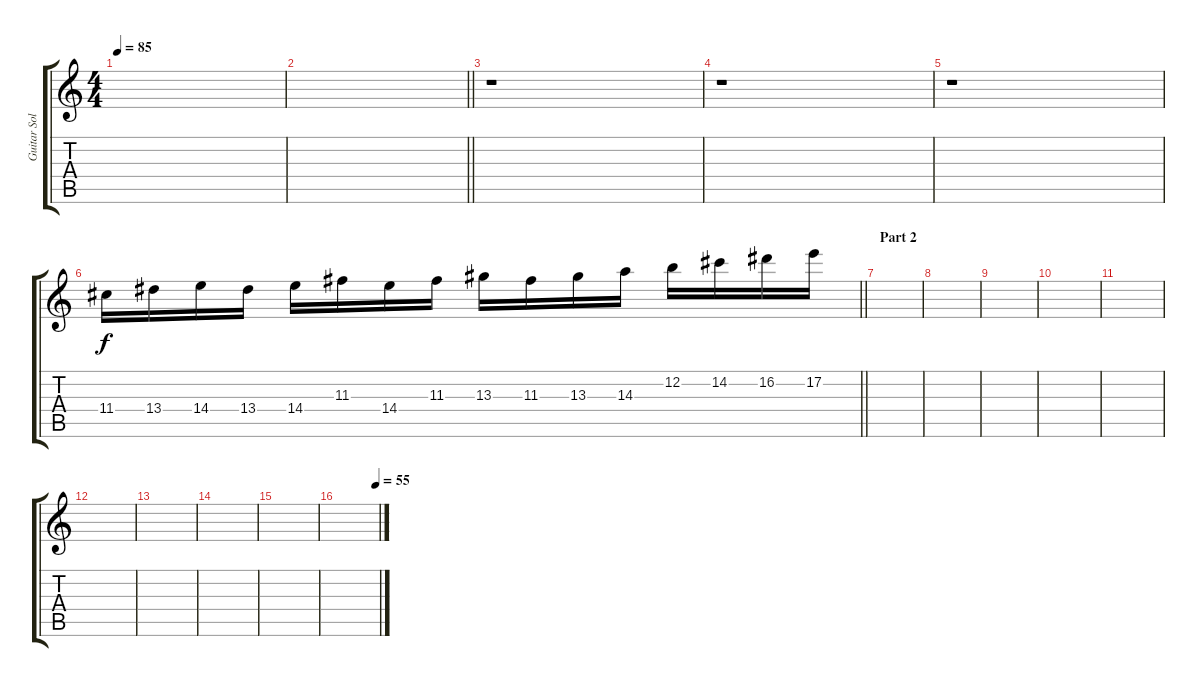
\track ("Guitar Solo" "Guitar Sol") {instrument distortionguitar}
\staff {score tabs}
\tuning (E4 B3 G3 D3 A2 E2) {hide}
\ts (4 4)
\tempo 85
\clef g2
\ks c
|
\barLineRight lightlight
|
r.1 |
r.1 |
r.1 |
\barLineRight lightlight
11.4.16 13.4.16 14.4.16 13.4.16 14.4.16 11.3.16 14.4.16 11.3.16 13.3.16 11.3.16 13.3.16 14.3.16 12.2.16 14.2.16 16.2.16 17.2.16 |
\section ("" "Part 2")
|
|
|
|
|
|
|
|
|
\tempo (55 0.9375)
